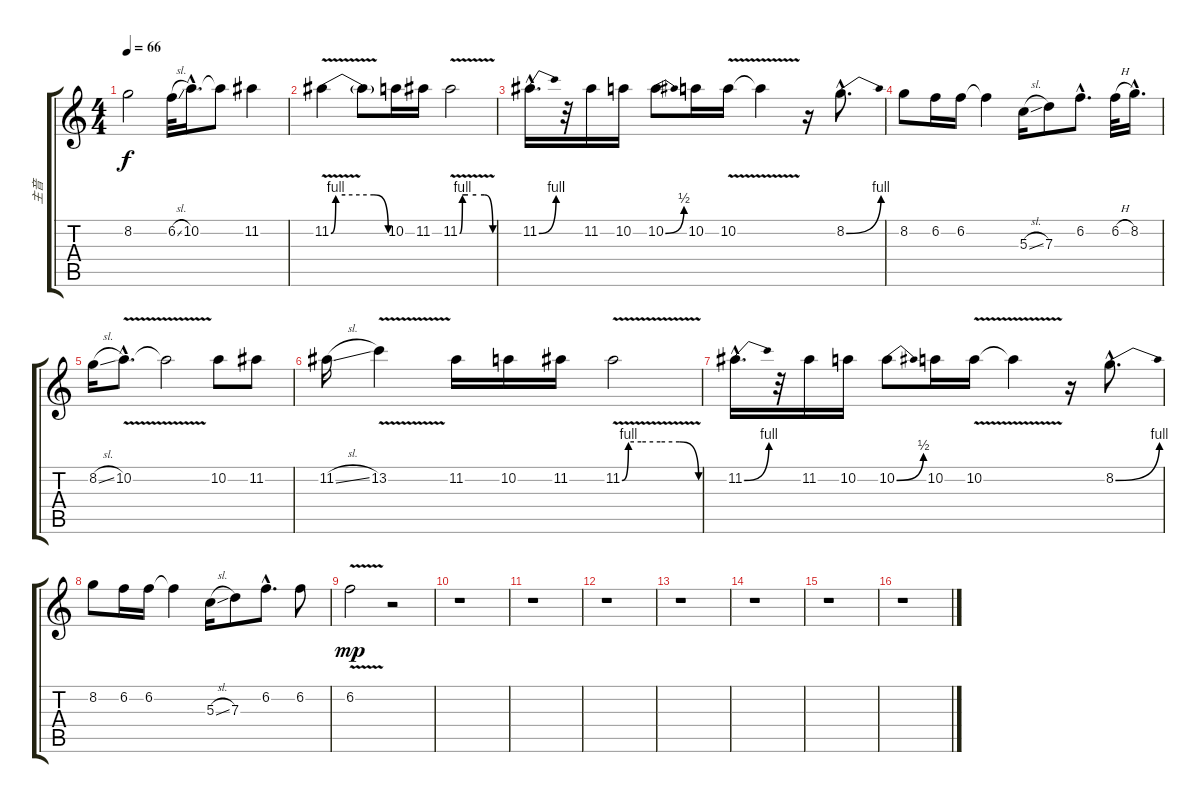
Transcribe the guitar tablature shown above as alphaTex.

\track ("主音" "主音") {instrument distortionguitar}
\staff {score tabs}
\tuning (E4 B3 G3 D3 A2 E2) {hide}
\ts (4 4)
\tempo 66
\clef g2
\ks c
8.2{t}.2{dy f} 6.2{sl}.32{volume 13} 10.2{hac}.16{d} 10.2{t}.8 11.2.4 |
11.2{be (custom 0 0 5 4 15 4 30 4 45 4 60 0) v}.4 11.2{t}.8 10.2.16 11.2.16 11.2{be (custom 0 0 5 4 15 4 30 4 45 4 60 0) v}.2 |
11.2{be (bend 0 0 60 4) hac}.16{d} r.32 11.2.16 10.2.16 10.2{be (bend 0 0 60 2)}.8 10.2.16 10.2{v}.16 10.2{t}.4 r.16 8.2{be (bend 0 0 60 4) hac}.8{d} |
8.2.8 6.2.16 6.2.16 6.2{t}.4 5.3{sl}.16 7.3.8 6.2{hac}.8{d} 6.2{h}.32 8.2{hac}.16{d} |
8.2{sl}.16 10.2{v hac}.8{d} 10.2{t}.2 10.2.8 11.2.8 |
11.2{sl}.16 13.2{v}.4 11.2.16 10.2.16 11.2.16 11.2{be (custom 0 0 5 4 15 4 30 4 45 4 60 0) v}.2 |
11.2{be (bend 0 0 60 4) hac}.16{d} r.32 11.2.16 10.2.16 10.2{be (bend 0 0 60 2)}.8 10.2.16 10.2{v}.16 10.2{t}.4 r.16 8.2{be (bend 0 0 60 4) hac}.8{d} |
8.2.8 6.2.16 6.2.16 6.2{t}.4 5.3{sl}.16 7.3.8 6.2{hac}.8{d} 6.2.8 |
6.2{v}.2{dy mp} r.2 |
r.1 |
r.1 |
r.1 |
r.1 |
r.1 |
r.1 |
r.1
